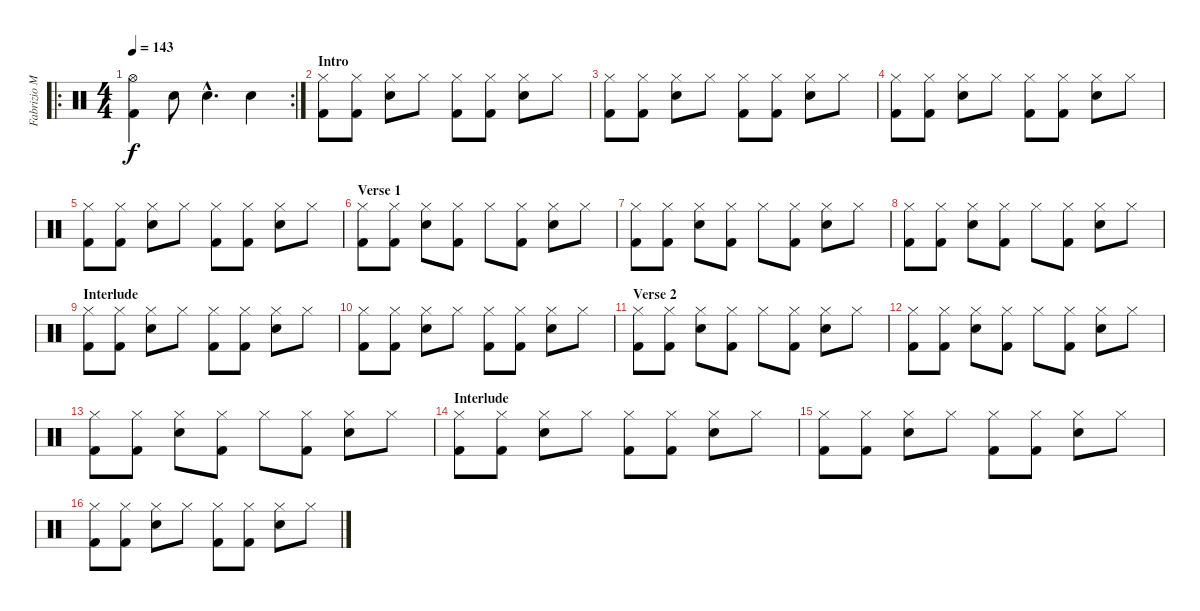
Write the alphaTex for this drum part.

\track ("Fabrizio Moretti" "Fabrizio M") {instrument percussion}
\staff {score}
\articulation defaults
\ro
\rc 2
\ts (4 4)
\tempo 143
\clef neutral
\ks c
("Hi-Hat (open)" "Kick (hit) 2").4{dy f} "Electric Snare (hit)".8 "Electric Snare (hit)"{hac}.4{d} "Electric Snare (hit)".4 |
\section ("" "Intro")
("Hi-Hat (closed)" "Kick (hit) 2").8 ("Hi-Hat (closed)" "Kick (hit) 2").8 ("Hi-Hat (closed)" "Electric Snare (hit)").8 "Hi-Hat (closed)".8 ("Hi-Hat (closed)" "Kick (hit) 2").8 ("Hi-Hat (closed)" "Kick (hit) 2").8 ("Hi-Hat (closed)" "Electric Snare (hit)").8 "Hi-Hat (closed)".8 |
("Hi-Hat (closed)" "Kick (hit) 2").8 ("Hi-Hat (closed)" "Kick (hit) 2").8 ("Hi-Hat (closed)" "Electric Snare (hit)").8 "Hi-Hat (closed)".8 ("Hi-Hat (closed)" "Kick (hit) 2").8 ("Hi-Hat (closed)" "Kick (hit) 2").8 ("Hi-Hat (closed)" "Electric Snare (hit)").8 "Hi-Hat (closed)".8 |
("Hi-Hat (closed)" "Kick (hit) 2").8 ("Hi-Hat (closed)" "Kick (hit) 2").8 ("Hi-Hat (closed)" "Electric Snare (hit)").8 "Hi-Hat (closed)".8 ("Hi-Hat (closed)" "Kick (hit) 2").8 ("Hi-Hat (closed)" "Kick (hit) 2").8 ("Hi-Hat (closed)" "Electric Snare (hit)").8 "Hi-Hat (closed)".8 |
("Hi-Hat (closed)" "Kick (hit) 2").8 ("Hi-Hat (closed)" "Kick (hit) 2").8 ("Hi-Hat (closed)" "Electric Snare (hit)").8 "Hi-Hat (closed)".8 ("Hi-Hat (closed)" "Kick (hit) 2").8 ("Hi-Hat (closed)" "Kick (hit) 2").8 ("Hi-Hat (closed)" "Electric Snare (hit)").8 "Hi-Hat (closed)".8 |
\section ("" "Verse 1")
("Hi-Hat (closed)" "Kick (hit) 2").8 ("Hi-Hat (closed)" "Kick (hit) 2").8 ("Hi-Hat (closed)" "Electric Snare (hit)").8 ("Hi-Hat (closed)" "Kick (hit) 2").8 "Hi-Hat (closed)".8 ("Hi-Hat (closed)" "Kick (hit) 2").8 ("Hi-Hat (closed)" "Electric Snare (hit)").8 "Hi-Hat (closed)".8 |
("Hi-Hat (closed)" "Kick (hit) 2").8 ("Hi-Hat (closed)" "Kick (hit) 2").8 ("Hi-Hat (closed)" "Electric Snare (hit)").8 ("Hi-Hat (closed)" "Kick (hit) 2").8 "Hi-Hat (closed)".8 ("Hi-Hat (closed)" "Kick (hit) 2").8 ("Hi-Hat (closed)" "Electric Snare (hit)").8 "Hi-Hat (closed)".8 |
("Hi-Hat (closed)" "Kick (hit) 2").8 ("Hi-Hat (closed)" "Kick (hit) 2").8 ("Hi-Hat (closed)" "Electric Snare (hit)").8 ("Hi-Hat (closed)" "Kick (hit) 2").8 "Hi-Hat (closed)".8 ("Hi-Hat (closed)" "Kick (hit) 2").8 ("Hi-Hat (closed)" "Electric Snare (hit)").8 "Hi-Hat (closed)".8 |
\section ("" "Interlude")
("Hi-Hat (closed)" "Kick (hit) 2").8 ("Hi-Hat (closed)" "Kick (hit) 2").8 ("Hi-Hat (closed)" "Electric Snare (hit)").8 "Hi-Hat (closed)".8 ("Hi-Hat (closed)" "Kick (hit) 2").8 ("Hi-Hat (closed)" "Kick (hit) 2").8 ("Hi-Hat (closed)" "Electric Snare (hit)").8 "Hi-Hat (closed)".8 |
("Hi-Hat (closed)" "Kick (hit) 2").8 ("Hi-Hat (closed)" "Kick (hit) 2").8 ("Hi-Hat (closed)" "Electric Snare (hit)").8 "Hi-Hat (closed)".8 ("Hi-Hat (closed)" "Kick (hit) 2").8 ("Hi-Hat (closed)" "Kick (hit) 2").8 ("Hi-Hat (closed)" "Electric Snare (hit)").8 "Hi-Hat (closed)".8 |
\section ("" "Verse 2")
("Hi-Hat (closed)" "Kick (hit) 2").8 ("Hi-Hat (closed)" "Kick (hit) 2").8 ("Hi-Hat (closed)" "Electric Snare (hit)").8 ("Hi-Hat (closed)" "Kick (hit) 2").8 "Hi-Hat (closed)".8 ("Hi-Hat (closed)" "Kick (hit) 2").8 ("Hi-Hat (closed)" "Electric Snare (hit)").8 "Hi-Hat (closed)".8 |
("Hi-Hat (closed)" "Kick (hit) 2").8 ("Hi-Hat (closed)" "Kick (hit) 2").8 ("Hi-Hat (closed)" "Electric Snare (hit)").8 ("Hi-Hat (closed)" "Kick (hit) 2").8 "Hi-Hat (closed)".8 ("Hi-Hat (closed)" "Kick (hit) 2").8 ("Hi-Hat (closed)" "Electric Snare (hit)").8 "Hi-Hat (closed)".8 |
("Hi-Hat (closed)" "Kick (hit) 2").8 ("Hi-Hat (closed)" "Kick (hit) 2").8 ("Hi-Hat (closed)" "Electric Snare (hit)").8 ("Hi-Hat (closed)" "Kick (hit) 2").8 "Hi-Hat (closed)".8 ("Hi-Hat (closed)" "Kick (hit) 2").8 ("Hi-Hat (closed)" "Electric Snare (hit)").8 "Hi-Hat (closed)".8 |
\section ("" "Interlude")
("Hi-Hat (closed)" "Kick (hit) 2").8 ("Hi-Hat (closed)" "Kick (hit) 2").8 ("Hi-Hat (closed)" "Electric Snare (hit)").8 "Hi-Hat (closed)".8 ("Hi-Hat (closed)" "Kick (hit) 2").8 ("Hi-Hat (closed)" "Kick (hit) 2").8 ("Hi-Hat (closed)" "Electric Snare (hit)").8 "Hi-Hat (closed)".8 |
("Hi-Hat (closed)" "Kick (hit) 2").8 ("Hi-Hat (closed)" "Kick (hit) 2").8 ("Hi-Hat (closed)" "Electric Snare (hit)").8 "Hi-Hat (closed)".8 ("Hi-Hat (closed)" "Kick (hit) 2").8 ("Hi-Hat (closed)" "Kick (hit) 2").8 ("Hi-Hat (closed)" "Electric Snare (hit)").8 "Hi-Hat (closed)".8 |
("Hi-Hat (closed)" "Kick (hit) 2").8 ("Hi-Hat (closed)" "Kick (hit) 2").8 ("Hi-Hat (closed)" "Electric Snare (hit)").8 "Hi-Hat (closed)".8 ("Hi-Hat (closed)" "Kick (hit) 2").8 ("Hi-Hat (closed)" "Kick (hit) 2").8 ("Hi-Hat (closed)" "Electric Snare (hit)").8 "Hi-Hat (closed)".8
